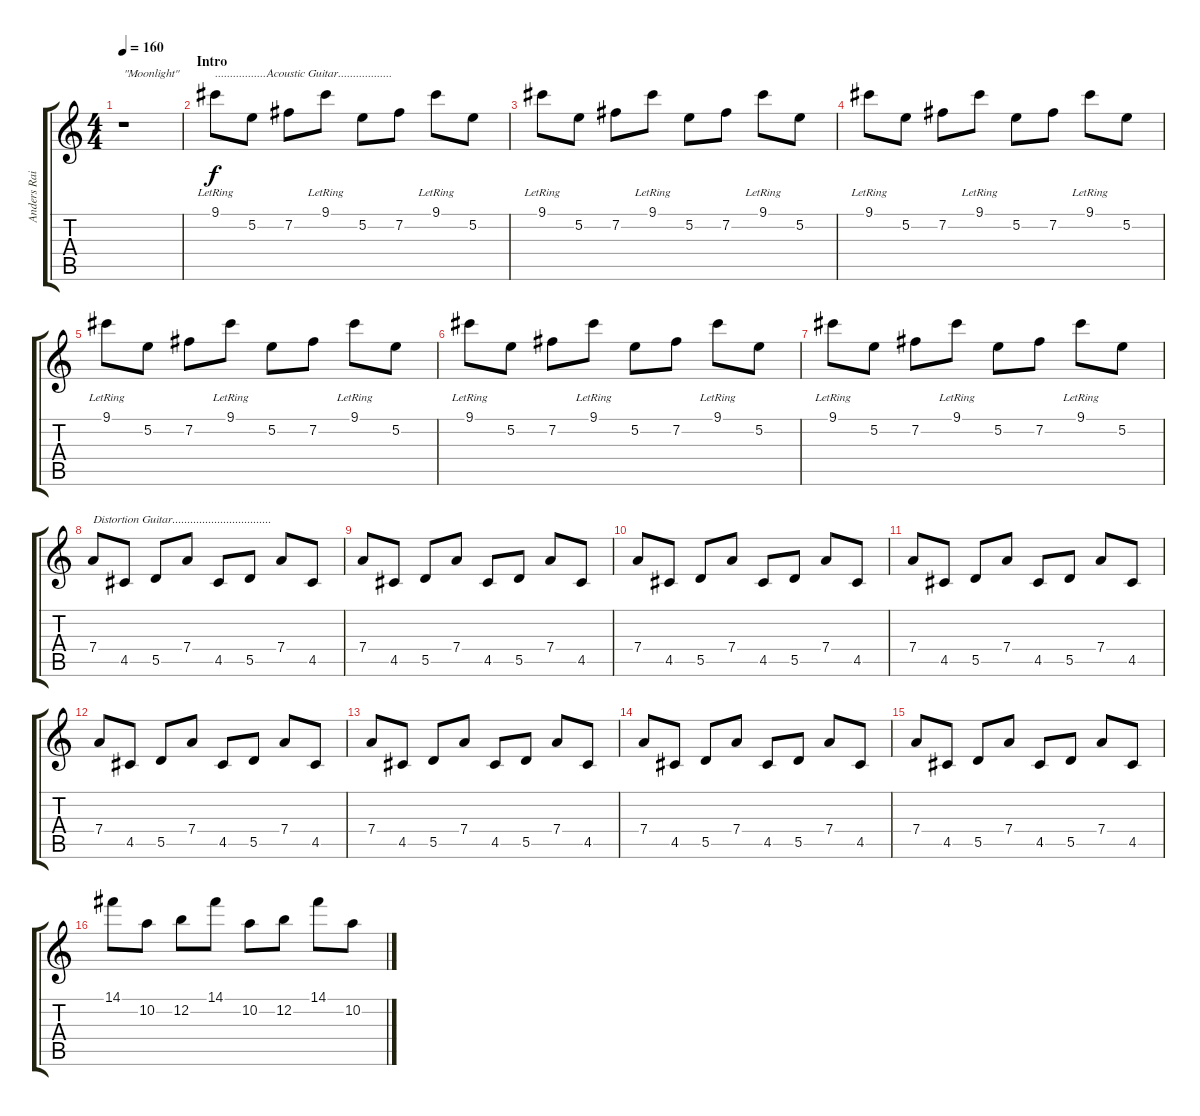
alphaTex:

\track ("Anders Rain" "Anders Rai") {instrument distortionguitar}
\staff {score tabs}
\tuning (E4 B3 G3 D3 A2 E2) {hide}
\ts (4 4)
\tempo 160
\clef g2
\ks c
r.1{txt "\"Moonlight\"" dy f volume 0 instrument acousticguitarsteel} |
\section ("" "Intro")
9.1{lr}.8{txt ".................Acoustic Guitar.................." volume 12} 5.2.8 7.2.8 9.1{lr}.8 5.2.8 7.2.8 9.1{lr}.8 5.2.8 |
9.1{lr}.8 5.2.8 7.2.8 9.1{lr}.8 5.2.8 7.2.8 9.1{lr}.8 5.2.8 |
9.1{lr}.8 5.2.8 7.2.8 9.1{lr}.8 5.2.8 7.2.8 9.1{lr}.8 5.2.8 |
9.1{lr}.8 5.2.8 7.2.8 9.1{lr}.8 5.2.8 7.2.8 9.1{lr}.8 5.2.8 |
9.1{lr}.8 5.2.8 7.2.8 9.1{lr}.8 5.2.8 7.2.8 9.1{lr}.8 5.2.8 |
9.1{lr}.8 5.2.8 7.2.8 9.1{lr}.8 5.2.8 7.2.8 9.1{lr}.8 5.2.8 |
7.4.8{txt "Distortion Guitar................................." volume 14 instrument distortionguitar} 4.5.8 5.5.8 7.4.8 4.5.8 5.5.8 7.4.8 4.5.8 |
7.4.8 4.5.8 5.5.8 7.4.8 4.5.8 5.5.8 7.4.8 4.5.8 |
7.4.8 4.5.8 5.5.8 7.4.8 4.5.8 5.5.8 7.4.8 4.5.8 |
7.4.8 4.5.8 5.5.8 7.4.8 4.5.8 5.5.8 7.4.8 4.5.8 |
7.4.8 4.5.8 5.5.8 7.4.8 4.5.8 5.5.8 7.4.8 4.5.8 |
7.4.8 4.5.8 5.5.8 7.4.8 4.5.8 5.5.8 7.4.8 4.5.8 |
7.4.8 4.5.8 5.5.8 7.4.8 4.5.8 5.5.8 7.4.8 4.5.8 |
7.4.8 4.5.8 5.5.8 7.4.8 4.5.8 5.5.8 7.4.8 4.5.8 |
14.1.8{volume 12} 10.2.8 12.2.8 14.1.8 10.2.8 12.2.8 14.1.8 10.2.8
